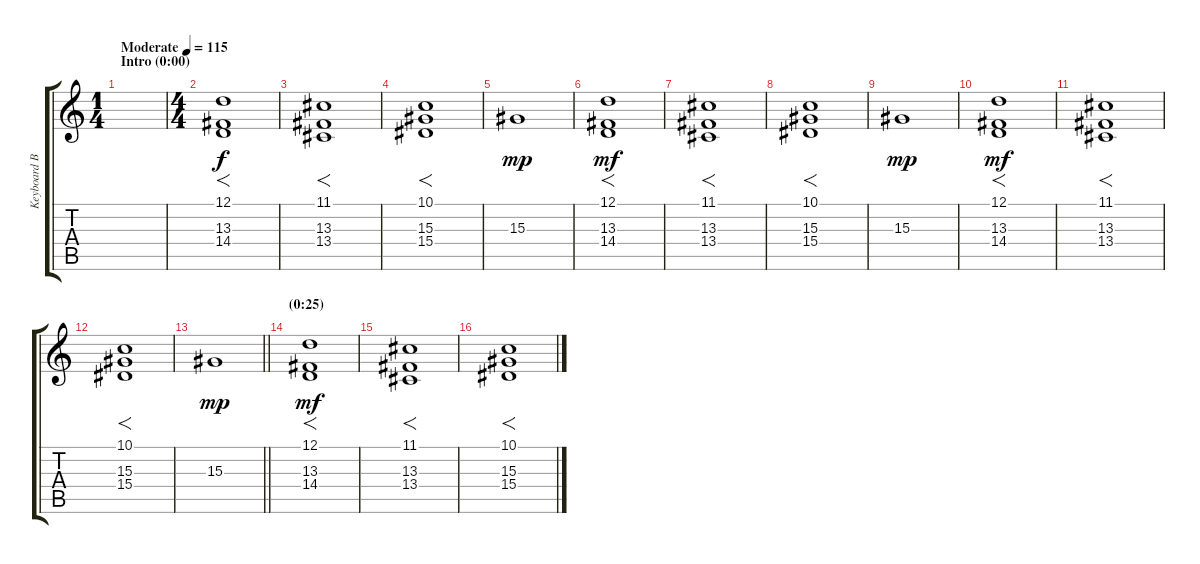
\track ("Keyboard Background" "Keyboard B") {instrument choiraahs}
\staff {score tabs}
\tuning (D4 A3 F3 C3 G2 D2) {hide}
\ts (1 4)
\section ("" "Intro (0:00)")
\tempo (115 "Moderate")
\clef g2
\ks c
|
\ts (4 4)
(12.1 13.3 14.4).1{f} |
(11.1 13.3 13.4).1{f} |
(10.1 15.3 15.4).1{f} |
15.3.1{dy mp} |
(12.1 13.3 14.4).1{f dy mf volume 6} |
(11.1 13.3 13.4).1{f} |
(10.1 15.3 15.4).1{f} |
15.3.1{dy mp} |
(12.1 13.3 14.4).1{f dy mf volume 9} |
(11.1 13.3 13.4).1{f} |
(10.1 15.3 15.4).1{f} |
\barLineRight lightlight
15.3.1{dy mp} |
\section ("" "(0:25)")
(12.1 13.3 14.4).1{f dy mf} |
(11.1 13.3 13.4).1{f} |
(10.1 15.3 15.4).1{f}
